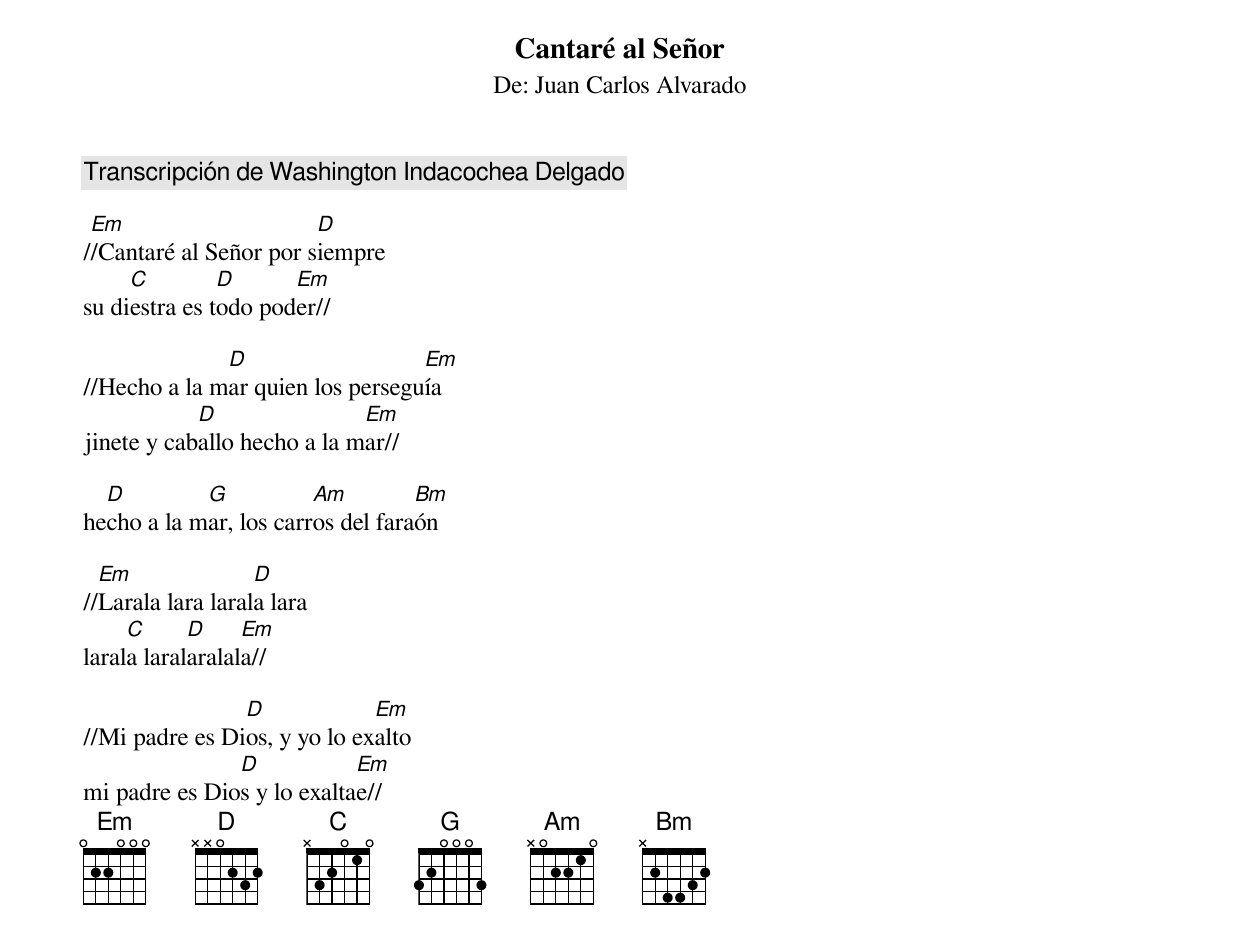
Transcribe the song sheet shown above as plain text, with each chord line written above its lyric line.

Cantaré al Señor
De: Juan Carlos Alvarado
Transcripción de Washington Indacochea Delgado

 Em                     D
//Cantaré al Señor por siempre
     C         D      Em
su diestra es todo poder//

              D                   Em
//Hecho a la mar quien los perseguía
            D                Em
jinete y caballo hecho a la mar//

  D         G           Am         Bm
hecho a la mar, los carros del faraón

  Em               D
//Larala lara larala lara
     C      D     Em
larala laralaralala//

                D             Em
//Mi padre es Dios, y yo lo exalto
               D            Em
mi padre es Dios y lo exaltae//
